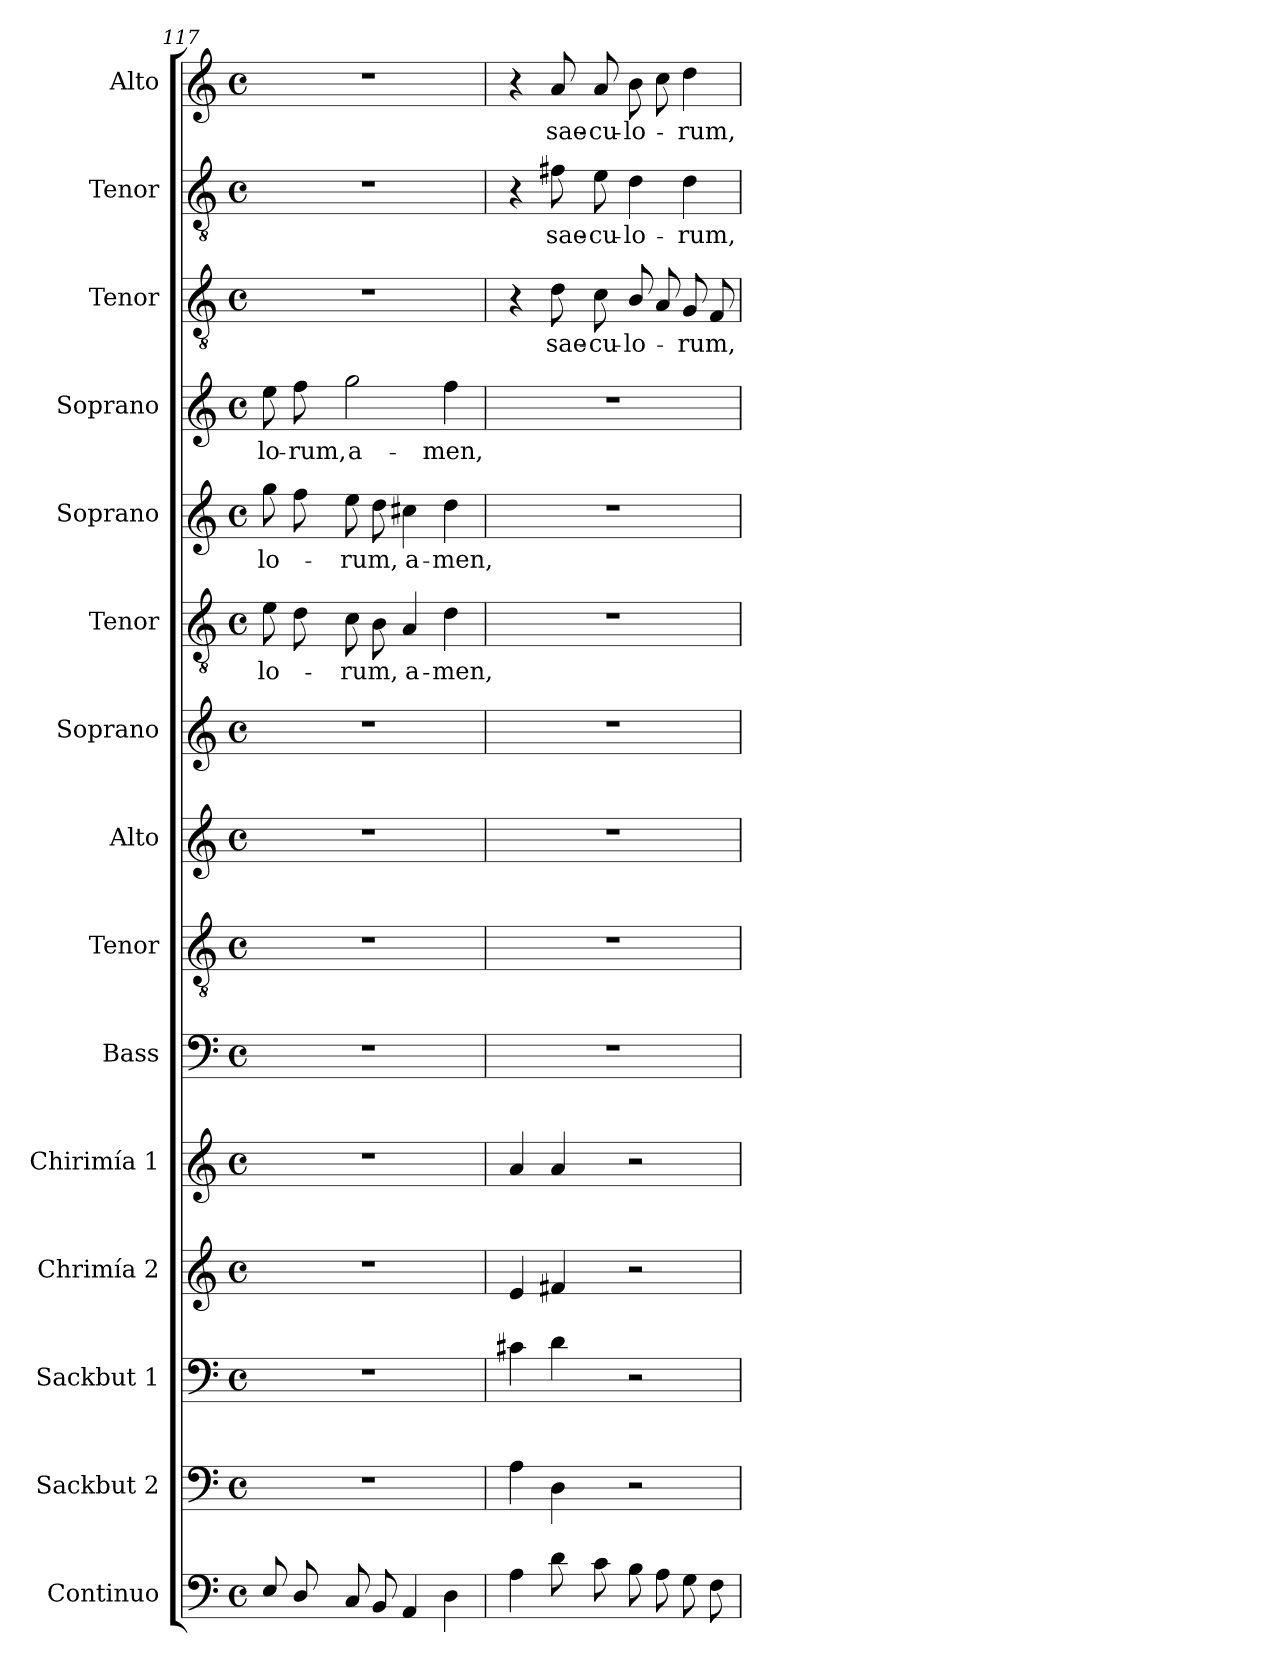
**kern	**kern	**kern	**kern	**kern	**kern	**kern	**kern	**kern	**kern	**text	**kern	**text	**kern	**text	**kern	**text	**kern	**text	**kern	**text
*part15	*part14	*part13	*part12	*part11	*part10	*part9	*part8	*part7	*part6	*part6	*part5	*part5	*part4	*part4	*part3	*part3	*part2	*part2	*part1	*part1
*staff15	*staff14	*staff13	*staff12	*staff11	*staff10	*staff9	*staff8	*staff7	*staff6	*staff6	*staff5	*staff5	*staff4	*staff4	*staff3	*staff3	*staff2	*staff2	*staff1	*staff1
*I"Continuo	*I"Sackbut 2	*I"Sackbut 1	*I"Chrimía 2	*I"Chirimía 1	*I"Bass	*I"Tenor	*I"Alto	*I"Soprano	*I"Tenor	*	*I"Soprano	*	*I"Soprano	*	*I"Tenor	*	*I"Tenor	*	*I"Alto	*
*I'Cont.	*I'Sckbt 2.	*I'Sckbt 1.	*I'Ch2.	*I'Ch1.	*I'B.	*I'T.	*I'A.	*I'S.	*I'T.	*	*I'S.	*	*I'S.	*	*I'T.	*	*I'T.	*	*I'A.	*
*clefF4	*clefF4	*clefF4	*clefG2	*clefG2	*clefF4	*clefGv2	*clefG2	*clefG2	*clefGv2	*	*clefG2	*	*clefG2	*	*clefGv2	*	*clefGv2	*	*clefG2	*
*	*	*	*	*	*	*ITrd7c12	*	*	*ITrd7c12	*	*	*	*	*	*ITrd7c12	*	*ITrd7c12	*	*	*
*k[]	*k[]	*k[]	*k[]	*k[]	*k[]	*k[]	*k[]	*k[]	*k[]	*	*k[]	*	*k[]	*	*k[]	*	*k[]	*	*k[]	*
*C:	*C:	*C:	*C:	*C:	*C:	*C:	*C:	*C:	*C:	*	*C:	*	*C:	*	*C:	*	*C:	*	*C:	*
*M4/4	*M4/4	*M4/4	*M4/4	*M4/4	*M4/4	*M4/4	*M4/4	*M4/4	*M4/4	*	*M4/4	*	*M4/4	*	*M4/4	*	*M4/4	*	*M4/4	*
*met(c)	*met(c)	*met(c)	*met(c)	*met(c)	*met(c)	*met(c)	*met(c)	*met(c)	*met(c)	*	*met(c)	*	*met(c)	*	*met(c)	*	*met(c)	*	*met(c)	*
=117	=117	=117	=117	=117	=117	=117	=117	=117	=117	=117	=117	=117	=117	=117	=117	=117	=117	=117	=117	=117
!	!	!	!	!	!	!	!	!	!	!LO:LY:b:color=#000000	!	!	!	!	!	!	!	!	!	!
!	!	!	!	!	!	!	!	!	!	!	!	!LO:LY:b:color=#000000	!	!	!	!	!	!	!	!
!	!	!	!	!	!	!	!	!	!	!	!	!	!	!LO:LY:b:color=#000000	!	!	!	!	!	!
8Ei/	1r	1r	1r	1r	1r	1r	1r	1r	8Ei\	-lo-	8ggi\	-lo-	8eei\	-lo-	1r	.	1r	.	1r	.
!	!	!	!	!	!	!	!	!	!	!	!	!	!	!LO:LY:b:color=#000000	!	!	!	!	!	!
8Di/	.	.	.	.	.	.	.	.	8Di\	.	8ffi\	.	8ffi\	-rum,	.	.	.	.	.	.
!	!	!	!	!	!	!	!	!	!	!LO:LY:b:color=#000000	!	!	!	!	!	!	!	!	!	!
!	!	!	!	!	!	!	!	!	!	!	!	!LO:LY:b:color=#000000	!	!	!	!	!	!	!	!
!	!	!	!	!	!	!	!	!	!	!	!	!	!	!LO:LY:b:color=#000000	!	!	!	!	!	!
8Ci/	.	.	.	.	.	.	.	.	8Ci\	-rum,	8eei\	-rum,	2ggi\	a-	.	.	.	.	.	.
8BBi/	.	.	.	.	.	.	.	.	8BBi\	.	8ddi\	.	.	.	.	.	.	.	.	.
!	!	!	!	!	!	!	!	!	!	!LO:LY:b:color=#000000	!	!	!	!	!	!	!	!	!	!
!	!	!	!	!	!	!	!	!	!	!	!	!LO:LY:b:color=#000000	!	!	!	!	!	!	!	!
4AAi/	.	.	.	.	.	.	.	.	4AAi/	a-	4cc#Xi\	a-	.	.	.	.	.	.	.	.
!	!	!	!	!	!	!	!	!	!	!LO:LY:b:color=#000000	!	!	!	!	!	!	!	!	!	!
!	!	!	!	!	!	!	!	!	!	!	!	!LO:LY:b:color=#000000	!	!	!	!	!	!	!	!
!	!	!	!	!	!	!	!	!	!	!	!	!	!	!LO:LY:b:color=#000000	!	!	!	!	!	!
4Di\	.	.	.	.	.	.	.	.	4Di\	-men,	4ddi\	-men,	4ffi\	-men,	.	.	.	.	.	.
=118	=118	=118	=118	=118	=118	=118	=118	=118	=118	=118	=118	=118	=118	=118	=118	=118	=118	=118	=118	=118
4Ai\	4Ai\	4c#Xi\	4ei/	4ai/	1r	1r	1r	1r	1r	.	1r	.	1r	.	4r	.	4r	.	4r	.
!	!	!	!	!	!	!	!	!	!	!	!	!	!	!	!	!LO:LY:b:color=#000000	!	!	!	!
!	!	!	!	!	!	!	!	!	!	!	!	!	!	!	!	!	!	!LO:LY:b:color=#000000	!	!
!	!	!	!	!	!	!	!	!	!	!	!	!	!	!	!	!	!	!	!	!LO:LY:b:color=#000000
8di\	4Di\	4di\	4f#Xi/	4ai/	.	.	.	.	.	.	.	.	.	.	8Di\	sae-	8F#Xi\	sae-	8ai/	sae-
!	!	!	!	!	!	!	!	!	!	!	!	!	!	!	!	!LO:LY:b:color=#000000	!	!	!	!
!	!	!	!	!	!	!	!	!	!	!	!	!	!	!	!	!	!	!LO:LY:b:color=#000000	!	!
!	!	!	!	!	!	!	!	!	!	!	!	!	!	!	!	!	!	!	!	!LO:LY:b:color=#000000
8ci\	.	.	.	.	.	.	.	.	.	.	.	.	.	.	8Ci\	-cu-	8Ei\	-cu-	8ai/	-cu-
!	!	!	!	!	!	!	!	!	!	!	!	!	!	!	!	!LO:LY:b:color=#000000	!	!	!	!
!	!	!	!	!	!	!	!	!	!	!	!	!	!	!	!	!	!	!LO:LY:b:color=#000000	!	!
!	!	!	!	!	!	!	!	!	!	!	!	!	!	!	!	!	!	!	!	!LO:LY:b:color=#000000
8Bi\	2r	2r	2r	2r	.	.	.	.	.	.	.	.	.	.	8BBi/	-lo-	4Di\	-lo-	8bi\	-lo-
8Ai\	.	.	.	.	.	.	.	.	.	.	.	.	.	.	8AAi/	.	.	.	8cci\	.
!	!	!	!	!	!	!	!	!	!	!	!	!	!	!	!	!LO:LY:b:color=#000000	!	!	!	!
!	!	!	!	!	!	!	!	!	!	!	!	!	!	!	!	!	!	!LO:LY:b:color=#000000	!	!
!	!	!	!	!	!	!	!	!	!	!	!	!	!	!	!	!	!	!	!	!LO:LY:b:color=#000000
8Gi\	.	.	.	.	.	.	.	.	.	.	.	.	.	.	8GGi/	-rum,	4Di\	-rum,	4ddi\	-rum,
8Fi\	.	.	.	.	.	.	.	.	.	.	.	.	.	.	8FFi/	.	.	.	.	.
=	=	=	=	=	=	=	=	=	=	=	=	=	=	=	=	=	=	=	=	=
*-	*-	*-	*-	*-	*-	*-	*-	*-	*-	*-	*-	*-	*-	*-	*-	*-	*-	*-	*-	*-
